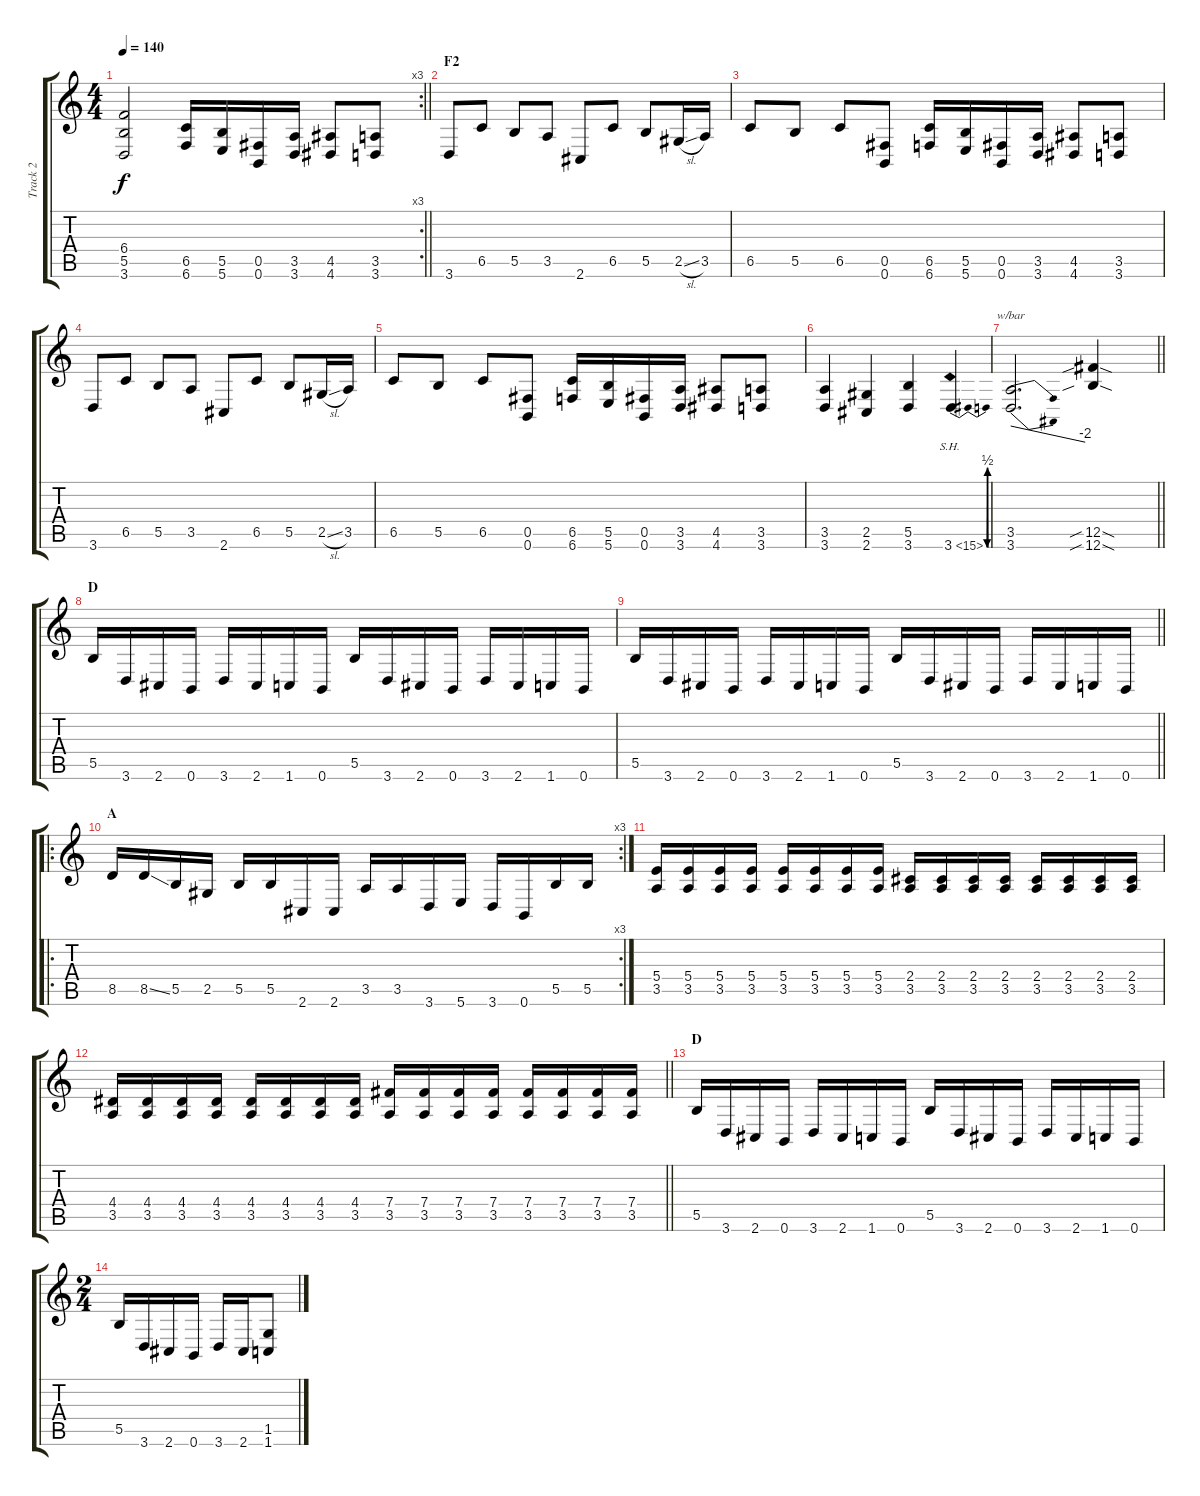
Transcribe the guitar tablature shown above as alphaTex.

\track ("Track 2" "Track 2") {instrument distortionguitar}
\staff {score tabs}
\tuning (Db4 Ab3 E3 B2 Gb2 B1) {hide}
\rc 3
\ts (4 4)
\tempo 140
\clef g2
\barLineRight lightlight
\ks c
(6.4 5.5 3.6).2{dy f} (6.5 6.6).16 (5.5 5.6).16 (0.5 0.6).16 (3.5 3.6).16 (4.5 4.6).8 (3.5 3.6).8 |
\section ("" "F2")
3.6.8 6.5.8 5.5.8 3.5.8 2.6.8 6.5.8 5.5.8 2.5{sl}.16 3.5.16 |
6.5.8 5.5.8 6.5.8 (0.5 0.6).8 (6.5 6.6).16 (5.5 5.6).16 (0.5 0.6).16 (3.5 3.6).16 (4.5 4.6).8 (3.5 3.6).8 |
3.6.8 6.5.8 5.5.8 3.5.8 2.6.8 6.5.8 5.5.8 2.5{sl}.16 3.5.16 |
6.5.8 5.5.8 6.5.8 (0.5 0.6).8 (6.5 6.6).16 (5.5 5.6).16 (0.5 0.6).16 (3.5 3.6).16 (4.5 4.6).8 (3.5 3.6).8 |
(3.5 3.6).4 (2.5 2.6).4 (5.5 3.6).4 3.6{be (bendrelease 0 0 15 2 15 2 60 0) sh 12}.4 |
\barLineRight lightlight
(3.5 3.6).2{d tbe (dive default 0 0 60 -8)} (12.5{sib sod} 12.6{sib sod}).4 |
\section ("" "D")
5.5.16 3.6.16 2.6.16 0.6.16 3.6.16 2.6.16 1.6.16 0.6.16 5.5.16 3.6.16 2.6.16 0.6.16 3.6.16 2.6.16 1.6.16 0.6.16 |
\barLineRight lightlight
5.5.16 3.6.16 2.6.16 0.6.16 3.6.16 2.6.16 1.6.16 0.6.16 5.5.16 3.6.16 2.6.16 0.6.16 3.6.16 2.6.16 1.6.16 0.6.16 |
\ro
\rc 3
\section ("" "A")
8.5.16 8.5{ss}.16 5.5.16 2.5.16 5.5.16 5.5.16 2.6.16 2.6.16 3.5.16 3.5.16 3.6.16 5.6.16 3.6.16 0.6.16 5.5.16 5.5.16 |
(5.4 3.5).16 (5.4 3.5).16 (5.4 3.5).16 (5.4 3.5).16 (5.4 3.5).16 (5.4 3.5).16 (5.4 3.5).16 (5.4 3.5).16 (2.4 3.5).16 (2.4 3.5).16 (2.4 3.5).16 (2.4 3.5).16 (2.4 3.5).16 (2.4 3.5).16 (2.4 3.5).16 (2.4 3.5).16 |
\barLineRight lightlight
(4.4 3.5).16 (4.4 3.5).16 (4.4 3.5).16 (4.4 3.5).16 (4.4 3.5).16 (4.4 3.5).16 (4.4 3.5).16 (4.4 3.5).16 (7.4 3.5).16 (7.4 3.5).16 (7.4 3.5).16 (7.4 3.5).16 (7.4 3.5).16 (7.4 3.5).16 (7.4 3.5).16 (7.4 3.5).16 |
\section ("" "D")
5.5.16 3.6.16 2.6.16 0.6.16 3.6.16 2.6.16 1.6.16 0.6.16 5.5.16 3.6.16 2.6.16 0.6.16 3.6.16 2.6.16 1.6.16 0.6.16 |
\ts (2 4)
5.5.16 3.6.16 2.6.16 0.6.16 3.6.16 2.6.16 (1.5 1.6).8
